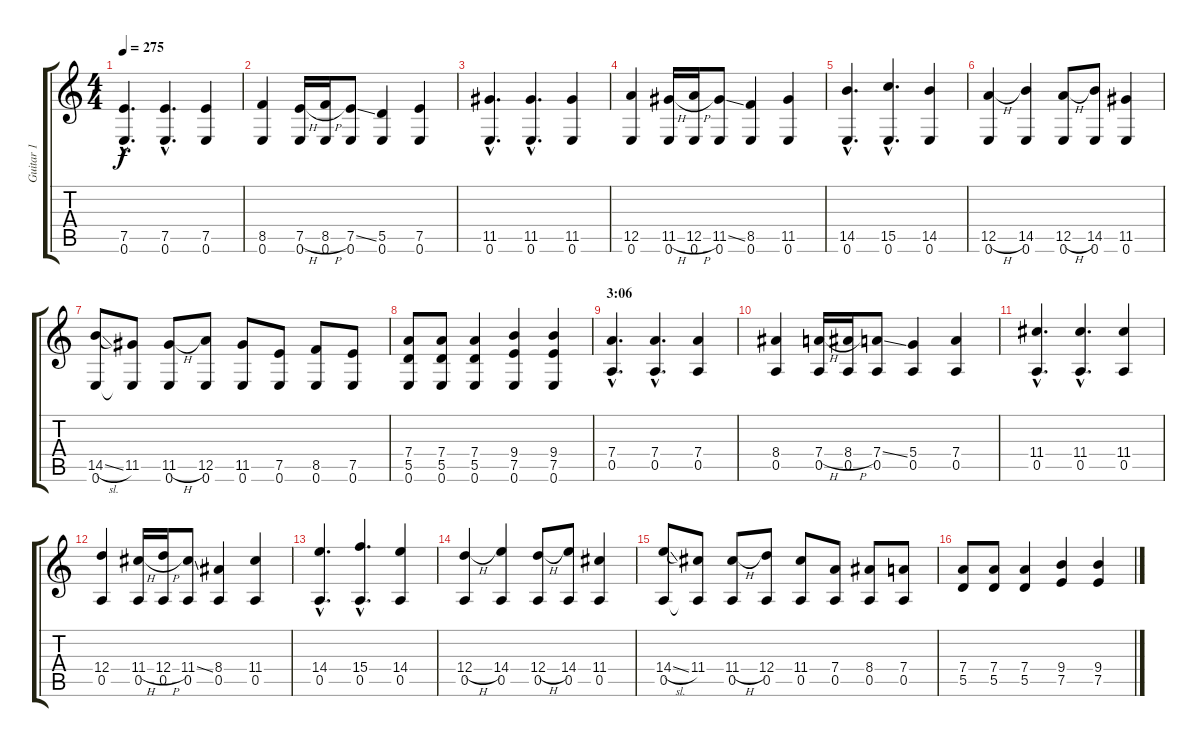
\track ("Guitar 1" "Guitar 1") {instrument distortionguitar}
\staff {score tabs}
\tuning (E4 B3 G3 D3 A2 E2) {hide}
\ts (4 4)
\tempo 275
\clef g2
\ks c
(7.5{hac} 0.6{hac}).4{d dy f} (7.5{hac} 0.6{hac}).4{d} (7.5 0.6).4 |
(8.5 0.6).4 (7.5{h} 0.6).16 (8.5{h} 0.6).16 (7.5{ss} 0.6).8 (5.5 0.6).4 (7.5 0.6).4 |
(11.5{hac} 0.6{hac}).4{d} (11.5{hac} 0.6{hac}).4{d} (11.5 0.6).4 |
(12.5 0.6).4 (11.5{h} 0.6).16 (12.5{h} 0.6).16 (11.5{ss} 0.6).8 (8.5 0.6).4 (11.5 0.6).4 |
(14.5{hac} 0.6{hac}).4{d} (15.5{hac} 0.6{hac}).4{d} (14.5 0.6).4 |
(12.5{h} 0.6).4 (14.5 0.6).4 (12.5{h} 0.6).8 (14.5 0.6).8 (11.5 0.6).4 |
(14.5{sl} 0.6).8 (11.5 0.6{t}).8 (11.5{h} 0.6).8 (12.5 0.6).8 (11.5 0.6).8 (7.5 0.6).8 (8.5 0.6).8 (7.5 0.6).8 |
(7.4 5.5 0.6).8 (7.4 5.5 0.6).8 (7.4 5.5 0.6).4 (9.4 7.5 0.6).4 (9.4 7.5 0.6).4 |
\section ("" "3:06")
(7.4{hac} 0.5{hac}).4{d} (7.4{hac} 0.5{hac}).4{d} (7.4 0.5).4 |
(8.4 0.5).4 (7.4{h} 0.5).16 (8.4{h} 0.5).16 (7.4{ss} 0.5).8 (5.4 0.5).4 (7.4 0.5).4 |
(11.4{hac} 0.5{hac}).4{d} (11.4{hac} 0.5{hac}).4{d} (11.4 0.5).4 |
(12.4 0.5).4 (11.4{h} 0.5).16 (12.4{h} 0.5).16 (11.4{ss} 0.5).8 (8.4 0.5).4 (11.4 0.5).4 |
(14.4{hac} 0.5{hac}).4{d} (15.4{hac} 0.5{hac}).4{d} (14.4 0.5).4 |
(12.4{h} 0.5).4 (14.4 0.5).4 (12.4{h} 0.5).8 (14.4 0.5).8 (11.4 0.5).4 |
(14.4{sl} 0.5).8 (11.4 0.5{t}).8 (11.4{h} 0.5).8 (12.4 0.5).8 (11.4 0.5).8 (7.4 0.5).8 (8.4 0.5).8 (7.4 0.5).8 |
(7.4 5.5).8 (7.4 5.5).8 (7.4 5.5).4 (9.4 7.5).4 (9.4 7.5).4
